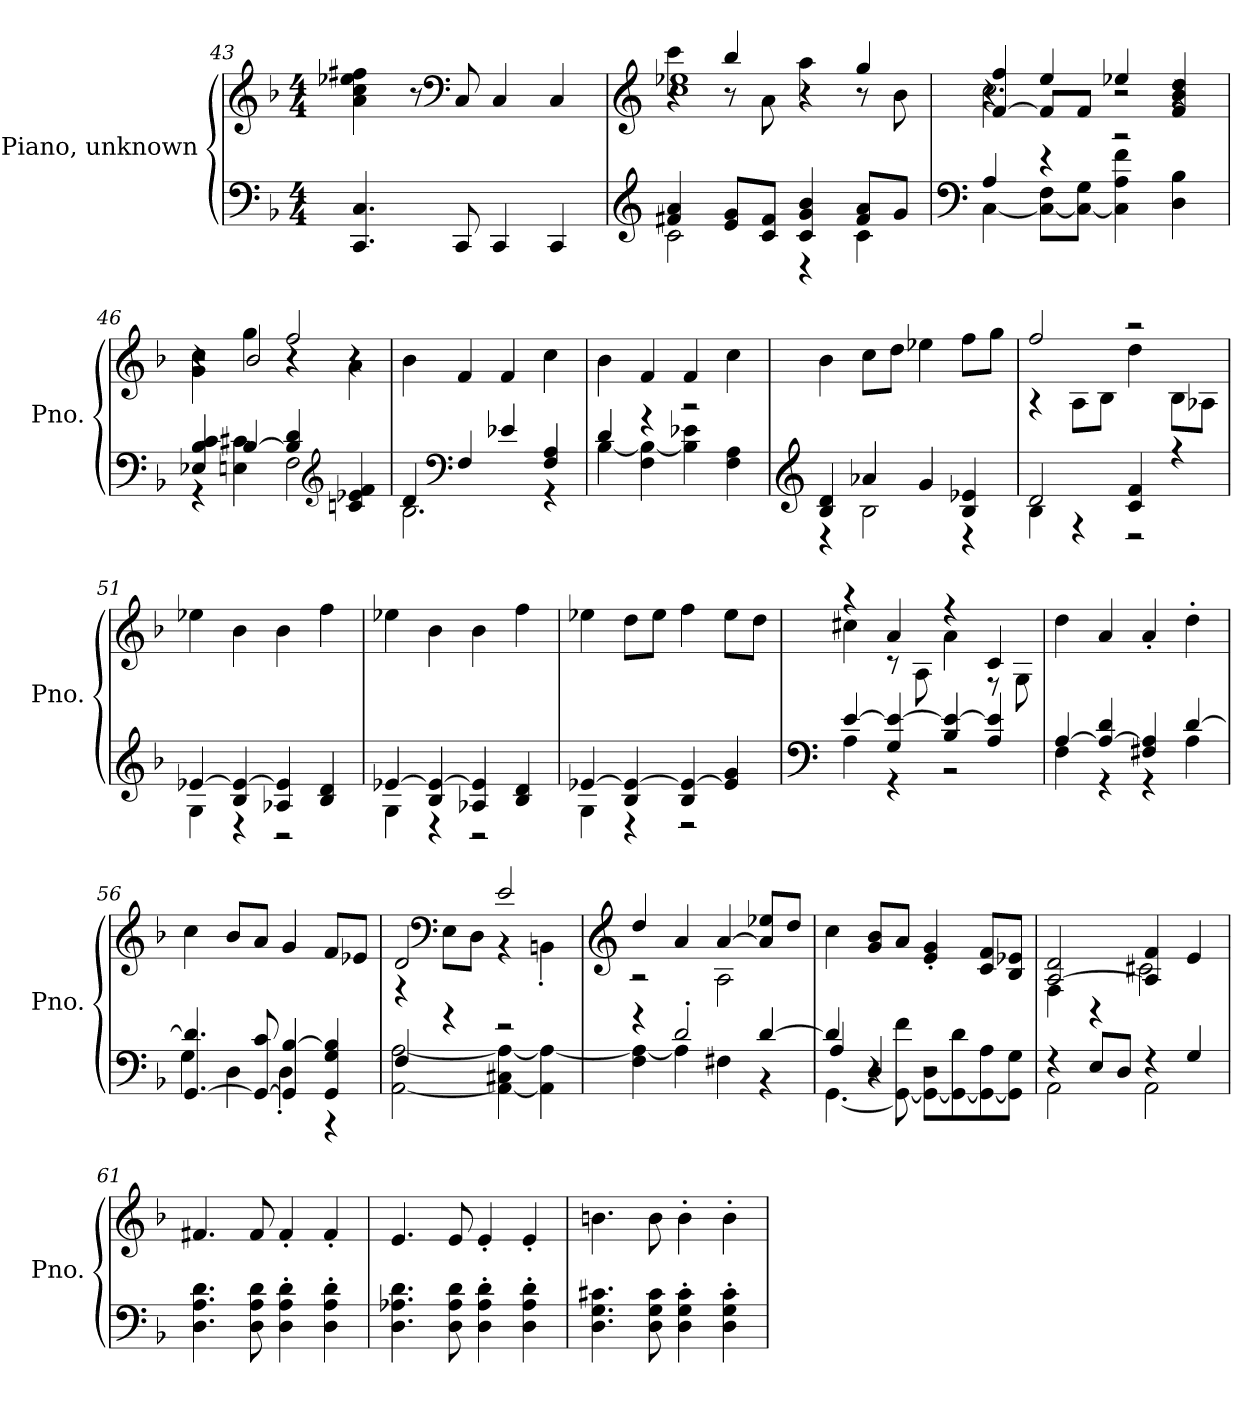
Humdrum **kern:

**kern	**kern
*part1	*part1
*staff2	*staff1
*I"Piano, unknown	*
*I'Pno.	*
!!LO:LB:g=z
*clefF4	*clefG2
*k[b-]	*k[b-]
*M4/4	*M4/4
=43	=43
4.CC/ 4.C/	4a\ 4cc\ 4ee-X\ 4ff#X\
.	8r
*	*clefF4
8CC/	8C/
4CC/	4C/
4CC/	4C/
=44	=44
*clefG2	*clefG2
*^	*^
*	*	*	*^
4f#X/ 4a/	2c\	4r	4ccc\	1cc 1ee-X
8e/ 8g/L	.	4bb-/	8r	.
8c/ 8f#/J	.	.	8a\	.
4c/ 4g/ 4b-/	4r	4r	4aa\	.
8f#/ 8a/L	4c\	4gg/	8r	.
8g/J	.	.	8b-\	.
=45	=45	=45	=45	=45
*clefF4	*	*	*	*
4A/	[4C\	4r	2.cc\	[4f/ 4ff/
4r	8C\_ 8F\L	4ee/	.	8f/L]
.	8C\_ 8G\J	.	.	8f/J
2r	4C\] 4A\ 4f\	2r	.	4ee-X/
.	4D\ 4B-\	.	4r	4f/ 4b-/ 4dd/
=46	=46	=46	=46	=46
4E-X/ 4B-/ 4c/	4r	2r	4g\ 4cc\	4r
[4B-/	4En\ 4c#X\	.	4gg\	2b-/
4B-/] 4d/	2F\	2ff/	4r	.
*clefG2	*	*	*	*
4cn/ 4e-X/ 4f/	.	.	4a\	4r
*	*	*v	*v	*v
!!LO:LB:g=z
=47	=47	=47
4d/	2.B-\	4b-\
*clefF4	*	*
4F/	.	4f/
4e-X/	.	4f/
4F/ 4A/	4r	4cc\
=48	=48	=48
4d/	[4B-\	4b-\
4r	4F\ 4B-\_	4f/
2r	4B-\] 4e-X\	4f/
.	4F\ 4A\	4cc\
=49	=49	=49
*clefG2	*	*
4B-/ 4d/	4r	4b-\
4a-X/	2B-\	8cc\L
.	.	8dd\J
4g/	.	4ee-X\
4B-/ 4e-X/	4r	8ff\L
.	.	8gg\J
=50	=50	=50
*	*	*^
2d/	4B-\	2ff/	4r
.	4r	.	8A\L
.	.	.	8B-\J
4c/ 4f/	2r	2r	4dd\
4r	.	.	8B-\L
.	.	.	8A-X\J
*	*	*v	*v
=51	=51	=51
[4e-X/	4G\	4ee-X\
4B-/ 4e-/_	4r	4b-\
4A-X/ 4e-/]	2r	4b-\
4B-/ 4d/	.	4ff\
!!LO:LB:g=z
=52	=52	=52
[4e-X/	4G\	4ee-X\
4B-/ 4e-/_	4r	4b-\
4A-X/ 4e-/]	2r	4b-\
4B-/ 4d/	.	4ff\
=53	=53	=53
[4e-X/	4G\	4ee-X\
4B-/ 4e-/_	4r	8dd\L
.	.	8ee-\J
4B-/ 4e-/_	2r	4ff\
4e-/] 4g/	.	8ee-\L
.	.	8dd\J
=54	=54	=54
*clefF4	*	*
*	*	*^
[4e/	4A\	4r	4cc#X\
4G/ 4e/_	4r	4a/	8r
.	.	.	8A\
4B-/ 4e/_	2r	4r	4a\
4A/ 4e/]	.	4c/	8r
.	.	.	8G\
*	*	*v	*v
=55	=55	=55
[4A/	4F\	4dd\
4A/_ 4d/	4r	4a/
4F#X/ 4A/]	4r	4a'/
[4d/	4A\	4dd'\
=56	=56	=56
[4.GG/ 4.d/]	4G\	4cc\
.	4D\	8b-/L
8GG/_ 8c/	.	8a/J
4GG/] [4B-/	4D'\	4g/
4GG/ 4G/ 4B-/]	4r	8f/L
.	.	8e-X/J
!!LO:PB:g=z
=57	=57	=57
*	*	*^
4F/	[2AA\ [2A\	2d/	4r
*	*	*clefF4	*
4r	.	.	8E\L
.	.	.	8D\J
2r	4AA\_ 4C#X\ 4A\_	2e/	4r
.	4AA\] 4A\_	.	4BBn'\
=58	=58	=58	=58
*	*	*clefG2	*
4r	4F\ 4A\_	4dd/	2r
2d'/	4A\]	4a/	.
.	4F#X\	[4a/	2A\
[4d/	4r	8a/] 8ee-X/L	.
.	.	8dd/J	.
*	*	*v	*v
=59	=59	=59
*	*^	*
4d/]	[4.GG\	4A/	4cc\
4r	.	4D/	8g/ 8b-/L
.	8GG\_ 8f\	.	8a/J
2r	8GG\_ 8D\L	2r	4e/' 4g/'
.	8GG\_ 8d\	.	.
.	8GG\_ 8A\	.	8c/ 8f/L
.	8GG\] 8G\J	.	8B-/ 8e-X/J
*	*v	*v	*
=60	=60	=60
*	*	*^
4r	2AA\	[2A/ 2d/	4F\
8E/L	.	.	4r
8D/J	.	.	.
4r	2AA\	4A/] 4f/	2c#X\
4G/	.	4e/	.
*v	*v	*	*
*	*v	*v
=61	=61
4.D\ 4.A\ 4.d\	4.f#X/
8D\ 8A\ 8d\	8f#/
4D\' 4A\' 4d\'	4f#'/
4D\' 4A\' 4d\'	4f#'/
!!LO:LB:g=z
=62	=62
4.D\ 4.A-X\ 4.d\	4.e/
8D\ 8A-\ 8d\	8e/
4D\' 4A-\' 4d\'	4e'/
4D\' 4A-\' 4d\'	4e'/
=63	=63
4.D\ 4.G\ 4.c#X\	4.bn\
8D\ 8G\ 8c#\	8b\
4D\' 4G\' 4c#\'	4b'\
4D\' 4G\' 4c#\'	4b'\
=	=
*-	*-
